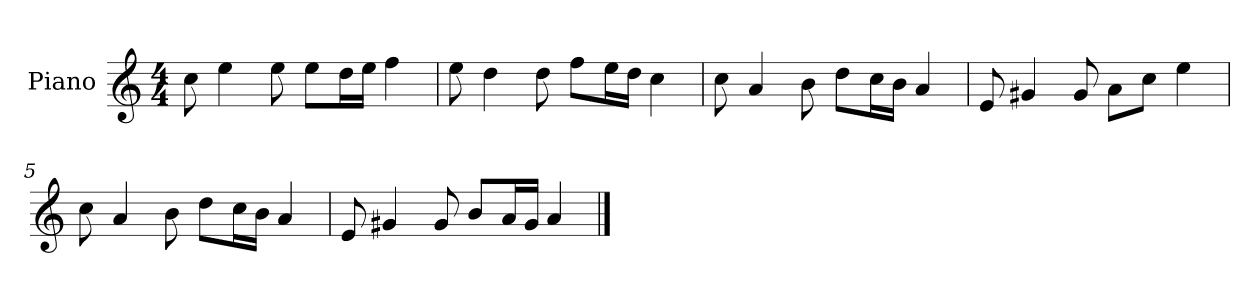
**kern
*part1
*staff1
*I"Piano
*I'P-no
*clefG2
*k[]
*M4/4
*MM90
=1
8cc\
4ee\
8ee\
8ee\L
16dd\L
16ee\JJ
4ff\
=2
8ee\
4dd\
8dd\
8ff\L
16ee\L
16dd\JJ
4cc\
=3
8cc\
4a/
8b\
8dd\L
16cc\L
16b\JJ
4a/
=4
8e/
4g#X/
8g#/
8a\L
8cc\J
4ee\
=5
8cc\
4a/
8b\
8dd\L
16cc\L
16b\JJ
4a/
!!LO:LB:g=z
=6
8e/
4g#X/
8g#/
8b/L
16a/L
16g#/JJ
4a/
==
*-
